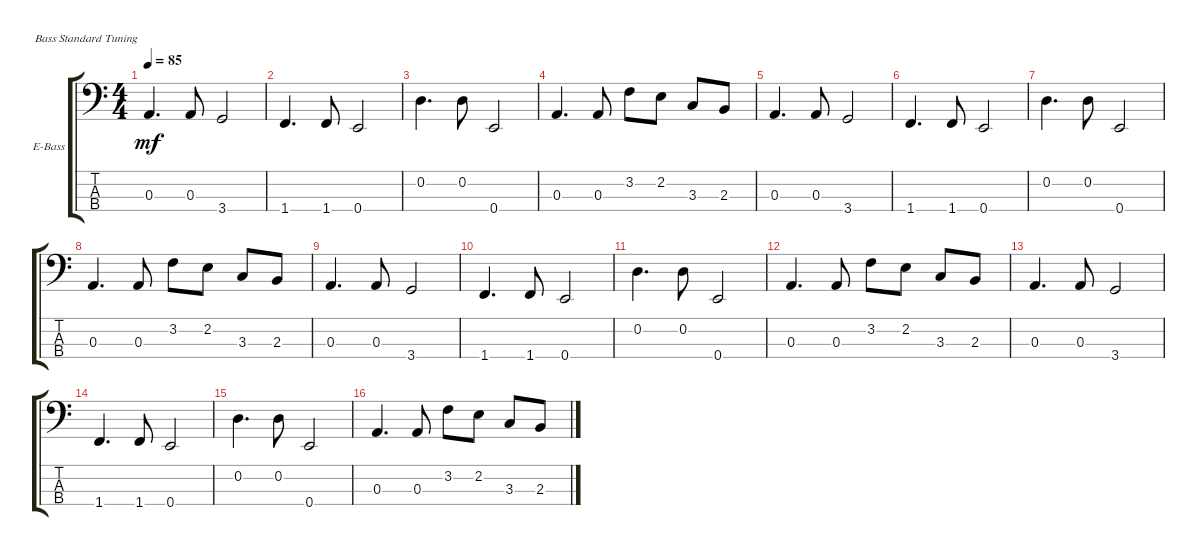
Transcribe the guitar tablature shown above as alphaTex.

\defaultSystemsLayout 4
\bracketExtendMode groupsimilarinstruments
\firstSystemTrackNameOrientation horizontal
\otherSystemsTrackNameOrientation horizontal
\track ("Electric Bass" "E-Bass") {instrument electricbasspick}
\staff {score tabs}
\tuning (G2 D2 A1 E1)
\ts (4 4)
\tempo 85
\clef f4
\scale
0.485477
\ks c
0.3.4{d dy mf instrument electricbasspick} 0.3.8 3.4.2 |
\scale
0.257261 1.4.4{d} 1.4.8 0.4.2 |
\scale
0.257261 0.2.4{d} 0.2.8 0.4.2 |
\scale
0.333333 0.3.4{d} 0.3.8 3.2.8 2.2.8 3.3.8 2.3.8 |
\scale
0.333333 0.3.4{d} 0.3.8 3.4.2 |
\scale
0.333333 1.4.4{d} 1.4.8 0.4.2 |
\scale
0.333333 0.2.4{d} 0.2.8 0.4.2 |
\scale
0.333333 0.3.4{d} 0.3.8 3.2.8 2.2.8 3.3.8 2.3.8 |
\scale
0.333333 0.3.4{d} 0.3.8 3.4.2 |
\scale
0.333333 1.4.4{d} 1.4.8 0.4.2 |
\scale
0.333333 0.2.4{d} 0.2.8 0.4.2 |
\scale
0.333333 0.3.4{d} 0.3.8 3.2.8 2.2.8 3.3.8 2.3.8 |
\scale
0.333333 0.3.4{d} 0.3.8 3.4.2 |
\scale
0.333333 1.4.4{d} 1.4.8 0.4.2 |
\scale
0.333333 0.2.4{d} 0.2.8 0.4.2 |
0.3.4{d} 0.3.8 3.2.8 2.2.8 3.3.8 2.3.8
